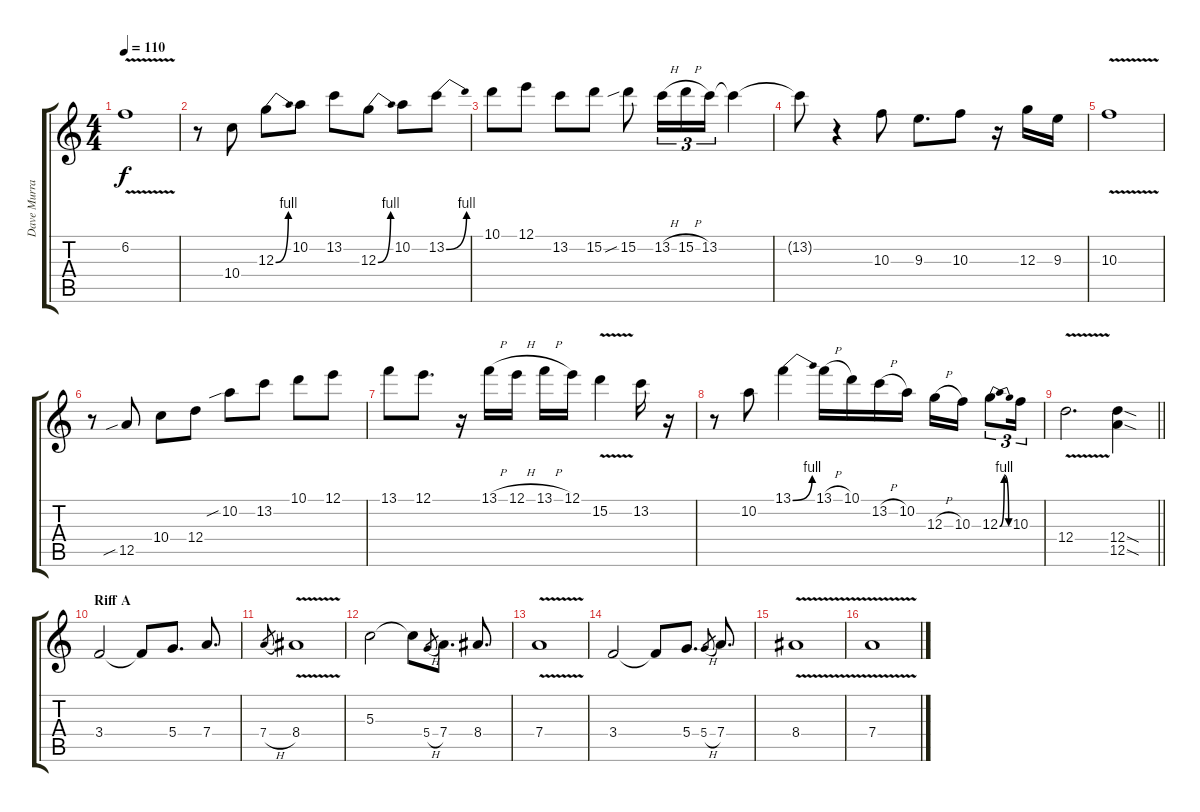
\track ("Dave Murray" "Dave Murra") {instrument distortionguitar}
\staff {score tabs}
\tuning (E4 B3 G3 D3 A2 E2) {hide}
\ts (4 4)
\tempo 110
\clef g2
\ks c
6.2{v}.1{dy f} |
r.8 10.4.8 12.3{be (bend 0 0 60 4)}.8 10.2.8 13.2.8 12.3{be (bend 0 0 60 4)}.8 10.2.8 13.2{be (bend 0 0 60 4)}.8 |
10.1.8 12.1.8 13.2.8 15.2.8 15.2{sib}.8 13.2{h}.16{tu (3 2)} 15.2{h}.16{tu (3 2)} 13.2.16{tu (3 2)} 13.2{t}.4 |
13.2{t}.8 r.4 10.3.8 9.3.8{d} 10.3.8 r.16 12.3.16 9.3.16 |
10.3{v}.1 |
r.8 12.5{sib}.8 10.4.8 12.4.8 10.2{sib}.8 13.2.8 10.1.8 12.1.8 |
13.1.8 12.1.8{d} r.16 13.1{h}.16 12.1{h}.16 13.1{h}.16 12.1.16 15.2{v}.4 13.2.16 r.16 |
r.8 10.2.8 13.1{be (bend 0 0 60 4)}.4 13.1{h}.16 10.1.16 13.2{h}.16 10.2.16 12.3{h}.16 10.3.16 12.3{be (bendrelease 0 0 20 4 36 4 60 0)}.8{tu (3 2)} 10.3.16{tu (3 2)} |
\barLineRight lightlight
12.4{v}.2{d} (12.4{sod} 12.5{sod}).4 |
\section ("" "Riff A")
3.4.2{volume 16} 3.4{t}.8 5.4.8{d} 7.4.8{d} |
7.4{h}.8{gr} 8.4{v}.1 |
5.3.2 5.3{t}.8 5.4{h}.8{gr} 7.4.8{d} 8.4.8{d} |
7.4{v}.1 |
3.4.2 3.4{t}.8 5.4.8{d} 5.4{h}.8{gr} 7.4.8{d} |
8.4{v}.1 |
7.4{v}.1
